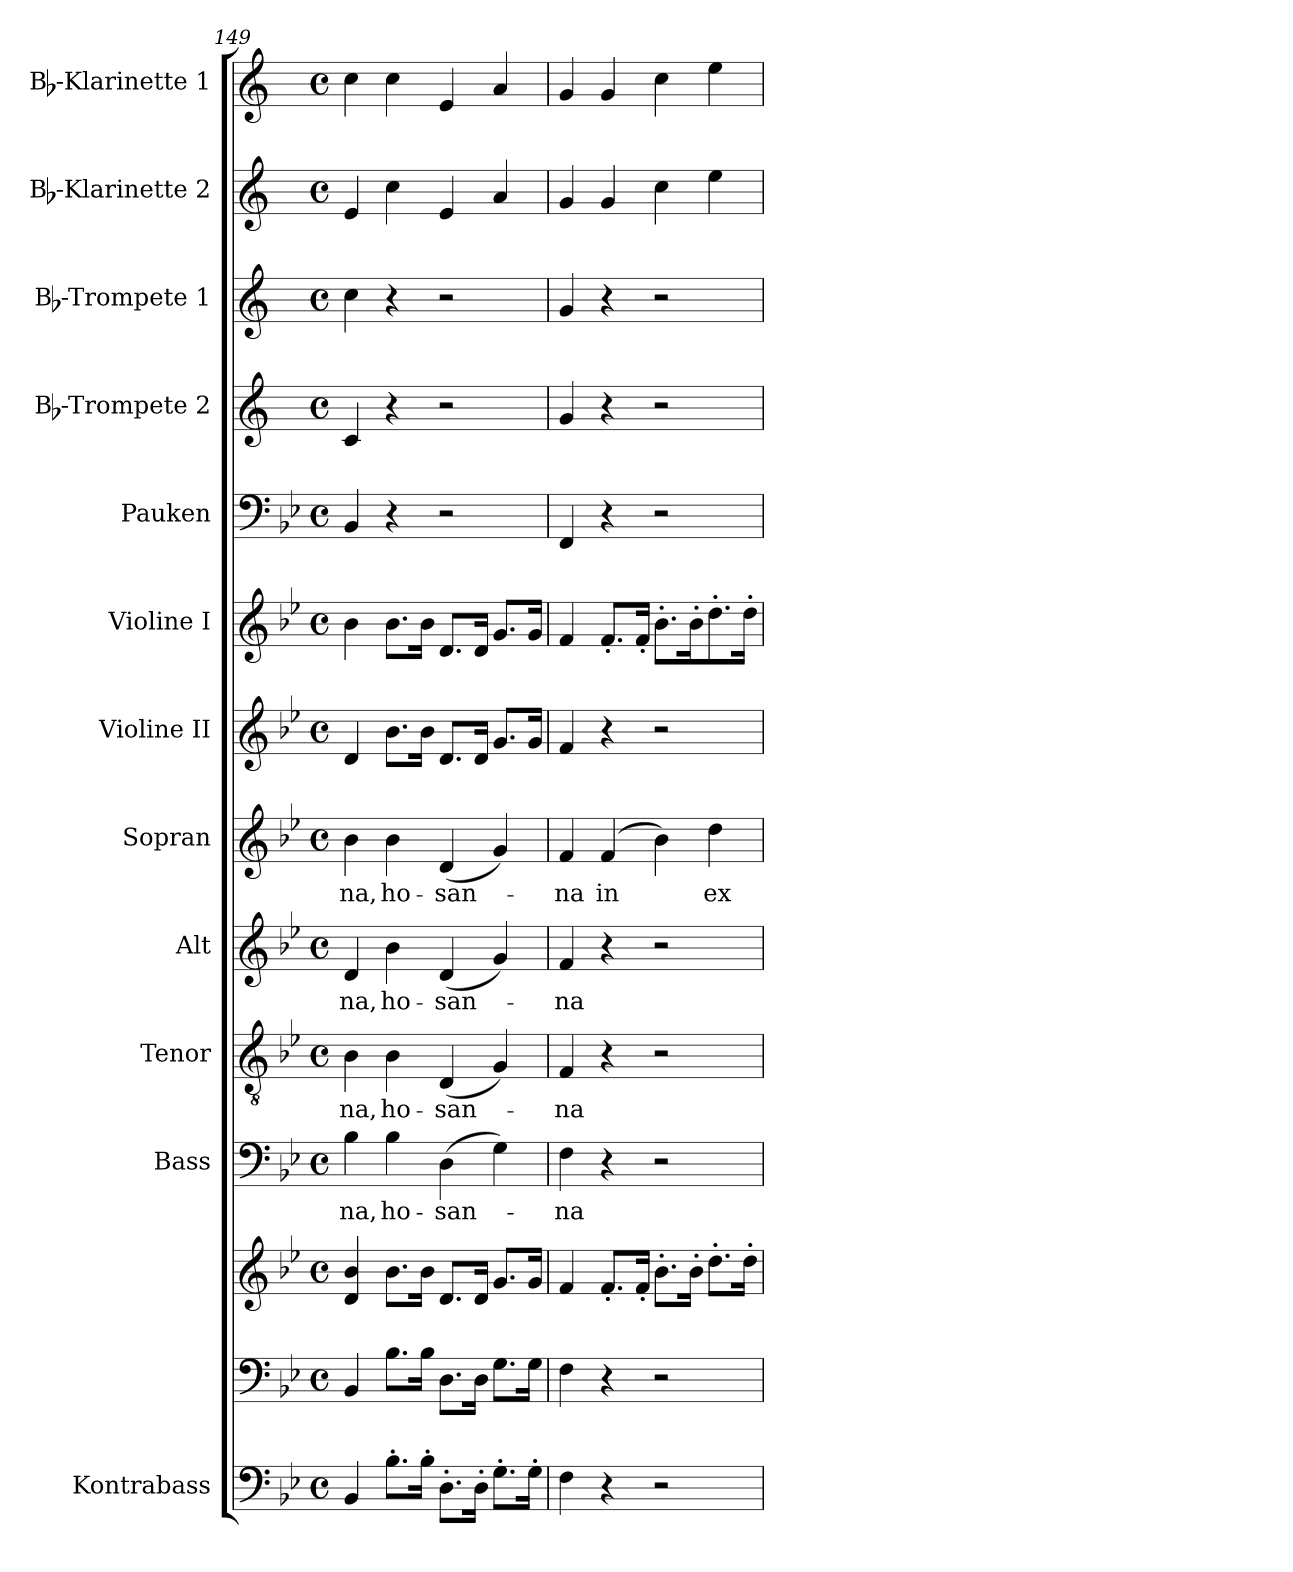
**kern	**kern	**kern	**kern	**text	**kern	**text	**kern	**text	**kern	**text	**kern	**kern	**kern	**kern	**kern	**kern	**kern
*part13	*part12	*part12	*part11	*part11	*part10	*part10	*part9	*part9	*part8	*part8	*part7	*part6	*part5	*part4	*part3	*part2	*part1
*staff14	*staff13	*staff12	*staff11	*staff11	*staff10	*staff10	*staff9	*staff9	*staff8	*staff8	*staff7	*staff6	*staff5	*staff4	*staff3	*staff2	*staff1
*I"Kontrabass	*	*	*I"Bass	*	*I"Tenor	*	*I"Alt	*	*I"Sopran	*	*I"Violine II	*I"Violine I	*I"Pauken	*I"Bb-Trompete 2	*I"Bb-Trompete 1	*I"Bb-Klarinette 2	*I"Bb-Klarinette 1
*I'Kb.	*	*	*I'B.	*	*I'T.	*	*I'A.	*	*I'S.	*	*I'Vl. II	*I'Vl. I	*I'Pk.	*I'Bb Trp. 2	*I'Bb Trp. 1	*I'Bb Kl. 2	*I'Bb Kl. 1
*clefF4	*clefF4	*clefG2	*clefF4	*	*clefGv2	*	*clefG2	*	*clefG2	*	*clefG2	*clefG2	*clefF4	*clefG2	*clefG2	*clefG2	*clefG2
*ITrd7c12	*	*	*	*	*	*	*	*	*	*	*	*	*	*ITrd1c2	*ITrd1c2	*ITrd1c2	*ITrd1c2
*k[b-e-]	*k[b-e-]	*k[b-e-]	*k[b-e-]	*	*k[b-e-]	*	*k[b-e-]	*	*k[b-e-]	*	*k[b-e-]	*k[b-e-]	*k[b-e-]	*k[b-e-]	*k[b-e-]	*k[b-e-]	*k[b-e-]
*B-:	*B-:	*B-:	*B-:	*	*B-:	*	*B-:	*	*B-:	*	*B-:	*B-:	*B-:	*B-:	*B-:	*B-:	*B-:
*M4/4	*M4/4	*M4/4	*M4/4	*	*M4/4	*	*M4/4	*	*M4/4	*	*M4/4	*M4/4	*M4/4	*M4/4	*M4/4	*M4/4	*M4/4
*met(c)	*met(c)	*met(c)	*met(c)	*	*met(c)	*	*met(c)	*	*met(c)	*	*met(c)	*met(c)	*met(c)	*met(c)	*met(c)	*met(c)	*met(c)
=149	=149	=149	=149	=149	=149	=149	=149	=149	=149	=149	=149	=149	=149	=149	=149	=149	=149
!	!	!	!	!LO:LY:b	!	!LO:LY:b	!	!LO:LY:b	!	!LO:LY:b	!	!	!	!	!	!	!
4BBB-/	4BB-/	4d/ 4b-/	4B-\	-na,	4B-\	-na,	4d/	-na,	4b-\	-na,	4d/	4b-\	4BB-/	4B-/	4b-\	4d/	4b-\
!	!	!	!	!LO:LY:b	!	!LO:LY:b	!	!LO:LY:b	!	!LO:LY:b	!	!	!	!	!	!	!
8.BB-'>\L	8.B-\L	8.b-\L	4B-\	ho-	4B-\	ho-	4b-\	ho-	4b-\	ho-	8.b-\L	8.b-\L	4r	4r	4r	4b-\	4b-\
16BB-'>\Jk	16B-\Jk	16b-\Jk	.	.	.	.	.	.	.	.	16b-\Jk	16b-\Jk	.	.	.	.	.
!	!	!	!	!LO:LY:b	!	!LO:LY:b	!	!LO:LY:b	!	!LO:LY:b	!	!	!	!	!	!	!
8.DD'>\L	8.D\L	8.d/L	(>4D\	-san-	(<4D/	-san-	(<4d/	-san-	(<4d/	-san-	8.d/L	8.d/L	2r	2r	2r	4d/	4d/
16DD'>\Jk	16D\Jk	16d/Jk	.	.	.	.	.	.	.	.	16d/Jk	16d/Jk	.	.	.	.	.
8.GG'>\L	8.G\L	8.g/L	4G\)	.	4G/)	.	4g/)	.	4g/)	.	8.g/L	8.g/L	.	.	.	4g/	4g/
16GG'>\Jk	16G\Jk	16g/Jk	.	.	.	.	.	.	.	.	16g/Jk	16g/Jk	.	.	.	.	.
!!LO:PB:g=z
=150	=150	=150	=150	=150	=150	=150	=150	=150	=150	=150	=150	=150	=150	=150	=150	=150	=150
!	!	!	!	!LO:LY:b	!	!LO:LY:b	!	!LO:LY:b	!	!LO:LY:b	!	!	!	!	!	!	!
4FF\	4F\	4f/	4F\	-na	4F/	-na	4f/	-na	4f/	-na	4f/	4f/	4FF/	4f/	4f/	4f/	4f/
!	!	!	!	!	!	!	!	!	!	!LO:LY:b	!	!	!	!	!	!	!
4r	4r	8.f'</L	4r	.	4r	.	4r	.	(4f/	in	4r	8.f'</L	4r	4r	4r	4f/	4f/
.	.	16f'</Jk	.	.	.	.	.	.	.	.	.	16f'</Jk	.	.	.	.	.
2r	2r	8.b-'>\L	2r	.	2r	.	2r	.	4b-\)	.	2r	8.b-'>\L	2r	2r	2r	4b-\	4b-\
.	.	16b-'>\Jk	.	.	.	.	.	.	.	.	.	16b-'>\k	.	.	.	.	.
!	!	!	!	!	!	!	!	!	!	!LO:LY:b	!	!	!	!	!	!	!
.	.	8.dd'>\L	.	.	.	.	.	.	4dd\	ex-	.	8.dd'>\	.	.	.	4dd\	4dd\
.	.	16dd'>\Jk	.	.	.	.	.	.	.	.	.	16dd'>\Jk	.	.	.	.	.
=	=	=	=	=	=	=	=	=	=	=	=	=	=	=	=	=	=
*-	*-	*-	*-	*-	*-	*-	*-	*-	*-	*-	*-	*-	*-	*-	*-	*-	*-
